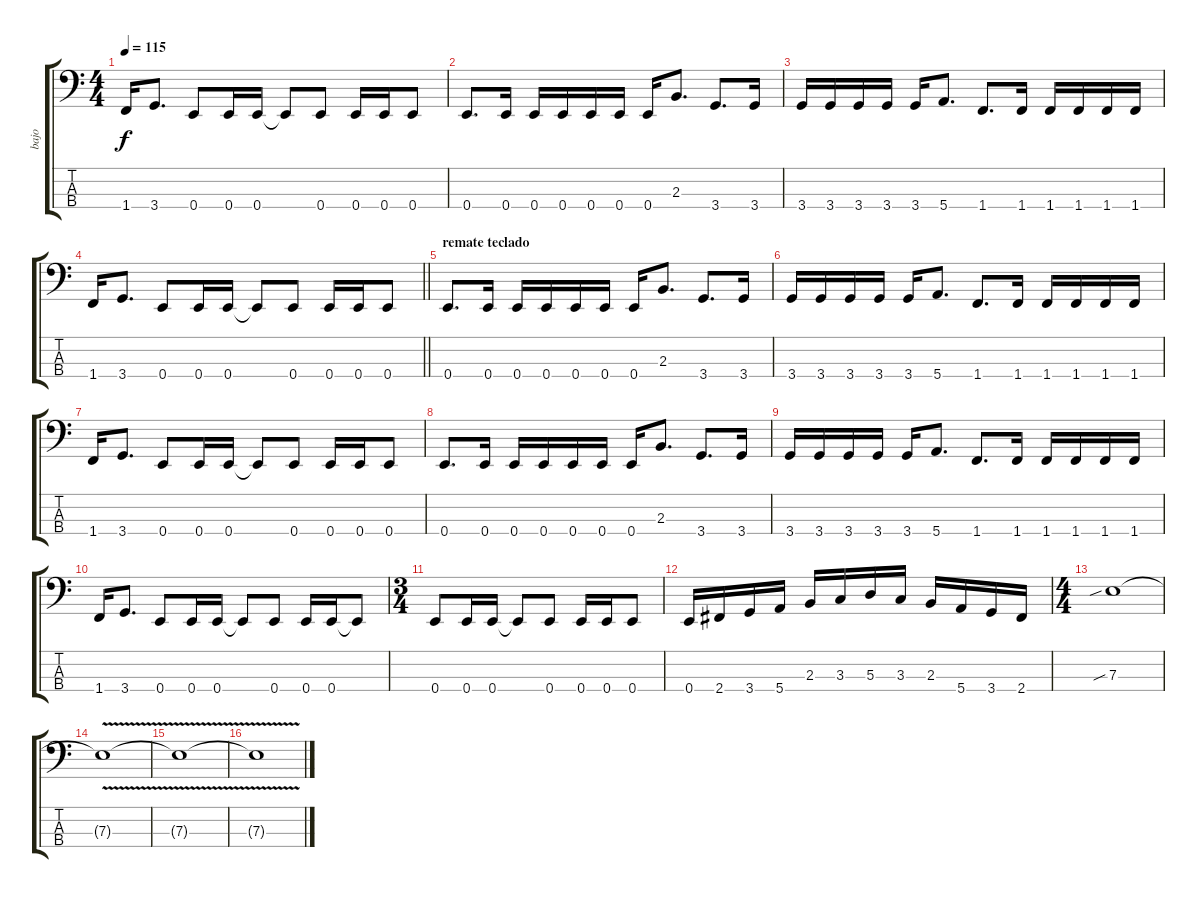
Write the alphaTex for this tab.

\track ("bajo" "bajo") {instrument electricbassfinger}
\staff {score tabs}
\tuning (G2 D2 A1 E1) {hide}
\ts (4 4)
\tempo 115
\clef f4
\ks c
1.4.16{dy f} 3.4.8{d} 0.4.8 0.4.16 0.4.16 0.4{t}.8 0.4.8 0.4.16 0.4.16 0.4.8 |
0.4.8{d} 0.4.16 0.4.16 0.4.16 0.4.16 0.4.16 0.4.16 2.3.8{d} 3.4.8{d} 3.4.16 |
3.4.16 3.4.16 3.4.16 3.4.16 3.4.16 5.4.8{d} 1.4.8{d} 1.4.16 1.4.16 1.4.16 1.4.16 1.4.16 |
\barLineRight lightlight
1.4.16 3.4.8{d} 0.4.8 0.4.16 0.4.16 0.4{t}.8 0.4.8 0.4.16 0.4.16 0.4.8 |
\section ("" "remate teclado")
0.4.8{d} 0.4.16 0.4.16 0.4.16 0.4.16 0.4.16 0.4.16 2.3.8{d} 3.4.8{d} 3.4.16 |
3.4.16 3.4.16 3.4.16 3.4.16 3.4.16 5.4.8{d} 1.4.8{d} 1.4.16 1.4.16 1.4.16 1.4.16 1.4.16 |
1.4.16 3.4.8{d} 0.4.8 0.4.16 0.4.16 0.4{t}.8 0.4.8 0.4.16 0.4.16 0.4.8 |
0.4.8{d} 0.4.16 0.4.16 0.4.16 0.4.16 0.4.16 0.4.16 2.3.8{d} 3.4.8{d} 3.4.16 |
3.4.16 3.4.16 3.4.16 3.4.16 3.4.16 5.4.8{d} 1.4.8{d} 1.4.16 1.4.16 1.4.16 1.4.16 1.4.16 |
1.4.16 3.4.8{d} 0.4.8 0.4.16 0.4.16 0.4{t}.8 0.4.8 0.4.16 0.4.16 0.4{t}.8 |
\ts (3 4)
0.4.8 0.4.16 0.4.16 0.4{t}.8 0.4.8 0.4.16 0.4.16 0.4.8 |
0.4.16 2.4.16 3.4.16 5.4.16 2.3.16 3.3.16 5.3.16 3.3.16 2.3.16 5.4.16 3.4.16 2.4.16 |
\ts (4 4)
7.3{sib}.1 |
7.3{v t}.1 |
7.3{v t}.1 |
7.3{v t}.1
